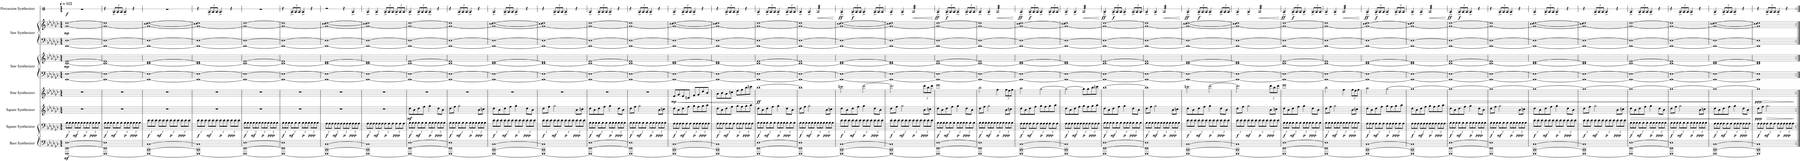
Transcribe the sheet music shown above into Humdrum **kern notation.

**kern	**dynam	**kern	**dynam	**kern	**dynam	**kern	**dynam	**kern	**kern	**dynam	**kern	**kern	**dynam	**kern	**dynam
*part7	*part7	*part6	*part6	*part5	*part5	*part4	*part4	*part3	*part3	*part3	*part2	*part2	*part2	*part1	*part1
*staff9	*staff9	*staff8	*staff8	*staff7	*staff7	*staff6	*staff6	*staff5	*staff4	*staff4/5	*staff3	*staff2	*staff2/3	*staff1	*staff1
*I"Bass Synthesizer	*	*I"Square Synthesizer	*	*I"Square Synthesizer	*	*I"Sine Synthesizer	*	*I"Saw Synthesizer	*	*	*I"Saw Synthesizer	*	*	*I"Percussion Synthesizer	*
*I'Synth.	*	*I'Synth.	*	*I'Synth.	*	*I'Synth.	*	*I'Synth.	*	*	*I'Synth.	*	*	*I'Perc. Syn.	*
*	*	*	*	*	*	*	*	*	*	*	*	*	*	*stria1	*
*clefF4	*	*clefF4	*	*clefG2	*	*clefG2	*	*clefF4	*clefG2	*	*clefF4	*clefG2	*	*clefX	*
*k[b-e-a-d-g-c-]	*	*k[b-e-a-d-g-c-]	*	*k[b-e-a-d-g-c-]	*	*k[b-e-a-d-g-c-]	*	*k[b-e-a-d-g-c-]	*k[b-e-a-d-g-c-]	*	*k[b-e-a-d-g-c-]	*k[b-e-a-d-g-c-]	*	*k[]	*
*M4/4	*	*M4/4	*	*M4/4	*	*M4/4	*	*M4/4	*M4/4	*	*M4/4	*M4/4	*	*M4/4	*
*MM112	*	*MM112	*	*MM112	*	*MM112	*	*MM112	*MM112	*	*MM112	*MM112	*	*MM112	*
=1	=1	=1	=1	=1	=1	=1	=1	=1	=1	=1	=1	=1	=1	=1	=1
*^	*	*	*	*	*	*	*	*	*	*	*	*	*	*	*
*	*	*	*Xbrackettup	*	*	*	*	*	*	*	*	*	*	*	*	*
!	!	!LO:DY:b	!	!LO:DY:b	!	!	!	!	!	!	!LO:DY:b	!	!	!LO:DY:b	!	!LO:DY:b
[1EE- [1E-	[1EEE-	mf	12B-\L	f	1r	.	1r	.	[1EE- [1E-	[1B- [1e-	mp	[1EE- [1E-	[1g- [1dd-	mp	1r	f
.	.	.	12B-\	.	.	.	.	.	.	.	.	.	.	.	.	.
.	.	.	12B-\J	.	.	.	.	.	.	.	.	.	.	.	.	.
!	!	!	!	!LO:DY:b	!	!	!	!	!	!	!	!	!	!	!	!
.	.	.	12B-\L	mf	.	.	.	.	.	.	.	.	.	.	.	.
.	.	.	12B-\	.	.	.	.	.	.	.	.	.	.	.	.	.
.	.	.	12B-\J	.	.	.	.	.	.	.	.	.	.	.	.	.
!	!	!	!	!LO:DY:b	!	!	!	!	!	!	!	!	!	!	!	!
.	.	.	12B-\L	p	.	.	.	.	.	.	.	.	.	.	.	.
.	.	.	12B-\	.	.	.	.	.	.	.	.	.	.	.	.	.
.	.	.	12B-\J	.	.	.	.	.	.	.	.	.	.	.	.	.
!	!	!	!	!LO:DY:b	!	!	!	!	!	!	!	!	!	!	!	!
.	.	.	12B-\L	ppp	.	.	.	.	.	.	.	.	.	.	.	.
.	.	.	12B-\	.	.	.	.	.	.	.	.	.	.	.	.	.
.	.	.	12B-\J	.	.	.	.	.	.	.	.	.	.	.	.	.
=2	=2	=2	=2	=2	=2	=2	=2	=2	=2	=2	=2	=2	=2	=2	=2	=2
!	!	!	!	!LO:DY:b	!	!	!	!	!	!	!	!	!	!	!	!
1EE-] 1E-]	1EEE-_	.	12B-\L	f	1r	.	1r	.	1EE-_ 1E-_	1B-_ 1e-]	.	1EE-_ 1E-_	1g-_ 1dd-]	.	4r	.
.	.	.	12B-\	.	.	.	.	.	.	.	.	.	.	.	.	.
.	.	.	12B-\J	.	.	.	.	.	.	.	.	.	.	.	.	.
*	*	*	*	*	*	*	*	*	*	*	*	*	*	*	*Xbrackettup	*
!	!	!	!	!LO:DY:b	!	!	!	!	!	!	!	!	!	!	!	!
.	.	.	12B-\L	mf	.	.	.	.	.	.	.	.	.	.	12RA^/L	.
.	.	.	12B-\	.	.	.	.	.	.	.	.	.	.	.	12RA/	.
.	.	.	12B-\J	.	.	.	.	.	.	.	.	.	.	.	12RA/J	.
!	!	!	!	!LO:DY:b	!	!	!	!	!	!	!	!	!	!	!	!
.	.	.	12B-\L	p	.	.	.	.	.	.	.	.	.	.	4RA^/	.
.	.	.	12B-\	.	.	.	.	.	.	.	.	.	.	.	.	.
.	.	.	12B-\J	.	.	.	.	.	.	.	.	.	.	.	.	.
!	!	!	!	!LO:DY:b	!	!	!	!	!	!	!	!	!	!	!	!
.	.	.	12B-\L	ppp	.	.	.	.	.	.	.	.	.	.	4r	.
.	.	.	12B-\	.	.	.	.	.	.	.	.	.	.	.	.	.
.	.	.	12B-\J	.	.	.	.	.	.	.	.	.	.	.	.	.
=3	=3	=3	=3	=3	=3	=3	=3	=3	=3	=3	=3	=3	=3	=3	=3	=3
!	!	!	!	!LO:DY:b	!	!	!	!	!	!	!	!	!	!	!	!
[1CC- [1C-	1EEE-_	.	12e-\L	f	1r	.	1r	.	1EE-_ 1E-_	1B-_ [1d-	.	1EE-_ 1E-_	1g-_ [1cc- [1dd-	.	1r	.
.	.	.	12e-\	.	.	.	.	.	.	.	.	.	.	.	.	.
.	.	.	12e-\J	.	.	.	.	.	.	.	.	.	.	.	.	.
!	!	!	!	!LO:DY:b	!	!	!	!	!	!	!	!	!	!	!	!
.	.	.	12e-\L	mf	.	.	.	.	.	.	.	.	.	.	.	.
.	.	.	12e-\	.	.	.	.	.	.	.	.	.	.	.	.	.
.	.	.	12e-\J	.	.	.	.	.	.	.	.	.	.	.	.	.
!	!	!	!	!LO:DY:b	!	!	!	!	!	!	!	!	!	!	!	!
.	.	.	12e-\L	p	.	.	.	.	.	.	.	.	.	.	.	.
.	.	.	12e-\	.	.	.	.	.	.	.	.	.	.	.	.	.
.	.	.	12e-\J	.	.	.	.	.	.	.	.	.	.	.	.	.
!	!	!	!	!LO:DY:b	!	!	!	!	!	!	!	!	!	!	!	!
.	.	.	12e-\L	ppp	.	.	.	.	.	.	.	.	.	.	.	.
.	.	.	12e-\	.	.	.	.	.	.	.	.	.	.	.	.	.
.	.	.	12e-\J	.	.	.	.	.	.	.	.	.	.	.	.	.
=4	=4	=4	=4	=4	=4	=4	=4	=4	=4	=4	=4	=4	=4	=4	=4	=4
!	!	!	!	!LO:DY:b	!	!	!	!	!	!	!	!	!	!	!	!
1CC-] 1C-]	1EEE-_	.	12e-\L	f	1r	.	1r	.	1EE-_ 1E-_	1B-_ 1d-]	.	1EE-_ 1E-_	1g-_ 1cc-] 1dd-]	.	4r	.
.	.	.	12e-\	.	.	.	.	.	.	.	.	.	.	.	.	.
.	.	.	12e-\J	.	.	.	.	.	.	.	.	.	.	.	.	.
!	!	!	!	!LO:DY:b	!	!	!	!	!	!	!	!	!	!	!	!
.	.	.	12e-\L	mf	.	.	.	.	.	.	.	.	.	.	12RA^/L	.
.	.	.	12e-\	.	.	.	.	.	.	.	.	.	.	.	12RA/	.
.	.	.	12e-\J	.	.	.	.	.	.	.	.	.	.	.	12RA/J	.
!	!	!	!	!LO:DY:b	!	!	!	!	!	!	!	!	!	!	!	!
.	.	.	12e-\L	p	.	.	.	.	.	.	.	.	.	.	4RA^/	.
.	.	.	12e-\	.	.	.	.	.	.	.	.	.	.	.	.	.
.	.	.	12e-\J	.	.	.	.	.	.	.	.	.	.	.	.	.
!	!	!	!	!LO:DY:b	!	!	!	!	!	!	!	!	!	!	!	!
.	.	.	12e-\L	ppp	.	.	.	.	.	.	.	.	.	.	4r	.
.	.	.	12e-\	.	.	.	.	.	.	.	.	.	.	.	.	.
.	.	.	12e-\J	.	.	.	.	.	.	.	.	.	.	.	.	.
=5	=5	=5	=5	=5	=5	=5	=5	=5	=5	=5	=5	=5	=5	=5	=5	=5
!	!	!	!	!LO:DY:b	!	!	!	!	!	!	!	!	!	!	!	!
[1EE- [1E-	1EEE-_	.	12B-\L	f	1r	.	1r	.	1EE-_ 1E-_	1B-_ [1e-	.	1EE-_ 1E-_	1g-_ [1dd-	.	1r	.
.	.	.	12B-\	.	.	.	.	.	.	.	.	.	.	.	.	.
.	.	.	12B-\J	.	.	.	.	.	.	.	.	.	.	.	.	.
!	!	!	!	!LO:DY:b	!	!	!	!	!	!	!	!	!	!	!	!
.	.	.	12B-\L	mf	.	.	.	.	.	.	.	.	.	.	.	.
.	.	.	12B-\	.	.	.	.	.	.	.	.	.	.	.	.	.
.	.	.	12B-\J	.	.	.	.	.	.	.	.	.	.	.	.	.
!	!	!	!	!LO:DY:b	!	!	!	!	!	!	!	!	!	!	!	!
.	.	.	12B-\L	p	.	.	.	.	.	.	.	.	.	.	.	.
.	.	.	12B-\	.	.	.	.	.	.	.	.	.	.	.	.	.
.	.	.	12B-\J	.	.	.	.	.	.	.	.	.	.	.	.	.
!	!	!	!	!LO:DY:b	!	!	!	!	!	!	!	!	!	!	!	!
.	.	.	12B-\L	ppp	.	.	.	.	.	.	.	.	.	.	.	.
.	.	.	12B-\	.	.	.	.	.	.	.	.	.	.	.	.	.
.	.	.	12B-\J	.	.	.	.	.	.	.	.	.	.	.	.	.
=6	=6	=6	=6	=6	=6	=6	=6	=6	=6	=6	=6	=6	=6	=6	=6	=6
!	!	!	!	!LO:DY:b	!	!	!	!	!	!	!	!	!	!	!	!
1EE-] 1E-]	1EEE-_	.	12B-\L	f	1r	.	1r	.	1EE-_ 1E-_	1B-_ 1e-]	.	1EE-_ 1E-_	1g-_ 1dd-]	.	4r	.
.	.	.	12B-\	.	.	.	.	.	.	.	.	.	.	.	.	.
.	.	.	12B-\J	.	.	.	.	.	.	.	.	.	.	.	.	.
!	!	!	!	!LO:DY:b	!	!	!	!	!	!	!	!	!	!	!	!
.	.	.	12B-\L	mf	.	.	.	.	.	.	.	.	.	.	12RA^/L	.
.	.	.	12B-\	.	.	.	.	.	.	.	.	.	.	.	12RA/	.
.	.	.	12B-\J	.	.	.	.	.	.	.	.	.	.	.	12RA/J	.
!	!	!	!	!LO:DY:b	!	!	!	!	!	!	!	!	!	!	!	!
.	.	.	12B-\L	p	.	.	.	.	.	.	.	.	.	.	4RA^/	.
.	.	.	12B-\	.	.	.	.	.	.	.	.	.	.	.	.	.
.	.	.	12B-\J	.	.	.	.	.	.	.	.	.	.	.	.	.
!	!	!	!	!LO:DY:b	!	!	!	!	!	!	!	!	!	!	!	!
.	.	.	12B-\L	ppp	.	.	.	.	.	.	.	.	.	.	4r	.
.	.	.	12B-\	.	.	.	.	.	.	.	.	.	.	.	.	.
.	.	.	12B-\J	.	.	.	.	.	.	.	.	.	.	.	.	.
=7	=7	=7	=7	=7	=7	=7	=7	=7	=7	=7	=7	=7	=7	=7	=7	=7
!	!	!	!	!LO:DY:b	!	!	!	!	!	!	!	!	!	!	!	!
[1CC- [1C-	1EEE-_	.	12A-\L	f	1r	.	1r	.	1EE-_ 1E-_	1B-_ [1d-	.	1EE-_ 1E-_	1g-_ [1cc- [1dd-	.	2r	.
.	.	.	12A-\	.	.	.	.	.	.	.	.	.	.	.	.	.
.	.	.	12A-\J	.	.	.	.	.	.	.	.	.	.	.	.	.
!	!	!	!	!LO:DY:b	!	!	!	!	!	!	!	!	!	!	!	!
.	.	.	12A-\L	mf	.	.	.	.	.	.	.	.	.	.	.	.
.	.	.	12A-\	.	.	.	.	.	.	.	.	.	.	.	.	.
.	.	.	12A-\J	.	.	.	.	.	.	.	.	.	.	.	.	.
!	!	!	!	!LO:DY:b	!	!	!	!	!	!	!	!	!	!	!	!
.	.	.	12A-\L	p	.	.	.	.	.	.	.	.	.	.	4r	.
.	.	.	12A-\	.	.	.	.	.	.	.	.	.	.	.	.	.
.	.	.	12A-\J	.	.	.	.	.	.	.	.	.	.	.	.	.
!	!	!	!	!LO:DY:b	!	!	!	!	!	!	!	!	!	!	!	!
.	.	.	12A-\L	ppp	.	.	.	.	.	.	.	.	.	.	4RA^/	.
.	.	.	12A-\	.	.	.	.	.	.	.	.	.	.	.	.	.
.	.	.	12A-\J	.	.	.	.	.	.	.	.	.	.	.	.	.
=8	=8	=8	=8	=8	=8	=8	=8	=8	=8	=8	=8	=8	=8	=8	=8	=8
!	!	!	!	!LO:DY:b	!	!	!	!	!	!	!	!	!	!	!	!
1CC-] 1C-]	1EEE-_	.	12A-\L	f	1r	.	1r	.	1EE-_ 1E-_	1B-_ 1d-]	.	1EE-_ 1E-_	1g-_ 1cc-] 1dd-]	.	4RA^/	.
.	.	.	12A-\	.	.	.	.	.	.	.	.	.	.	.	.	.
.	.	.	12A-\J	.	.	.	.	.	.	.	.	.	.	.	.	.
!	!	!	!	!LO:DY:b	!	!	!	!	!	!	!	!	!	!	!	!
.	.	.	12A-\L	mf	.	.	.	.	.	.	.	.	.	.	4RA^/	.
.	.	.	12A-\	.	.	.	.	.	.	.	.	.	.	.	.	.
.	.	.	12A-\J	.	.	.	.	.	.	.	.	.	.	.	.	.
!	!	!	!	!LO:DY:b	!	!	!	!	!	!	!	!	!	!	!	!
.	.	.	12A-\L	p	.	.	.	.	.	.	.	.	.	.	12RA^/L	.
.	.	.	12A-\	.	.	.	.	.	.	.	.	.	.	.	12RA/	.
.	.	.	12A-\J	.	.	.	.	.	.	.	.	.	.	.	12RA/J	.
!	!	!	!	!LO:DY:b	!	!	!	!	!	!	!	!	!	!	!	!
.	.	.	12A-\L	ppp	.	.	.	.	.	.	.	.	.	.	12RA^/L	.
.	.	.	12A-\	.	.	.	.	.	.	.	.	.	.	.	12RA/	.
.	.	.	12A-\J	.	.	.	.	.	.	.	.	.	.	.	12RA/J	.
=9	=9	=9	=9	=9	=9	=9	=9	=9	=9	=9	=9	=9	=9	=9	=9	=9
!	!	!	!	!LO:DY:b	!	!LO:DY:b	!	!	!	!	!	!	!	!	!	!
[1EE- [1E-	1EEE-_	.	12B-\L	f	8dd-\L	mf	1r	.	1EE-_ 1E-_	1B-_ [1e-	.	1EE-_ 1E-_	1g-_ [1dd-	.	4RA^/	.
.	.	.	12B-\	.	.	.	.	.	.	.	.	.	.	.	.	.
.	.	.	.	.	8b-\	.	.	.	.	.	.	.	.	.	.	.
.	.	.	12B-\J	.	.	.	.	.	.	.	.	.	.	.	.	.
!	!	!	!	!LO:DY:b	!	!	!	!	!	!	!	!	!	!	!	!
.	.	.	12B-\L	mf	8dd-\	.	.	.	.	.	.	.	.	.	12RA^/L	.
.	.	.	12B-\	.	.	.	.	.	.	.	.	.	.	.	12RA/	.
.	.	.	.	.	8ff\J	.	.	.	.	.	.	.	.	.	.	.
.	.	.	12B-\J	.	.	.	.	.	.	.	.	.	.	.	12RA/J	.
!	!	!	!	!LO:DY:b	!	!	!	!	!	!	!	!	!	!	!	!
.	.	.	12B-\L	p	4gg-\	.	.	.	.	.	.	.	.	.	4RA^/	.
.	.	.	12B-\	.	.	.	.	.	.	.	.	.	.	.	.	.
.	.	.	12B-\J	.	.	.	.	.	.	.	.	.	.	.	.	.
!	!	!	!	!LO:DY:b	!	!	!	!	!	!	!	!	!	!	!	!
.	.	.	12B-\L	ppp	8dd-\L	.	.	.	.	.	.	.	.	.	4r	.
.	.	.	12B-\	.	.	.	.	.	.	.	.	.	.	.	.	.
.	.	.	.	.	8b-\J	.	.	.	.	.	.	.	.	.	.	.
.	.	.	12B-\J	.	.	.	.	.	.	.	.	.	.	.	.	.
=10	=10	=10	=10	=10	=10	=10	=10	=10	=10	=10	=10	=10	=10	=10	=10	=10
!	!	!	!	!LO:DY:b	!	!	!	!	!	!	!	!	!	!	!	!
1EE-] 1E-]	1EEE-_	.	12B-\L	f	8dd-\L	.	1r	.	1EE-_ 1E-_	1B-_ 1e-]	.	1EE-_ 1E-_	1g-_ 1dd-]	.	4r	.
.	.	.	12B-\	.	.	.	.	.	.	.	.	.	.	.	.	.
.	.	.	.	.	8ff\J	.	.	.	.	.	.	.	.	.	.	.
.	.	.	12B-\J	.	.	.	.	.	.	.	.	.	.	.	.	.
!	!	!	!	!LO:DY:b	!	!	!	!	!	!	!	!	!	!	!	!
.	.	.	12B-\L	mf	2gg-\	.	.	.	.	.	.	.	.	.	12RA^/L	.
.	.	.	12B-\	.	.	.	.	.	.	.	.	.	.	.	12RA/	.
.	.	.	12B-\J	.	.	.	.	.	.	.	.	.	.	.	12RA/J	.
!	!	!	!	!LO:DY:b	!	!	!	!	!	!	!	!	!	!	!	!
.	.	.	12B-\L	p	.	.	.	.	.	.	.	.	.	.	4RA^/	.
.	.	.	12B-\	.	.	.	.	.	.	.	.	.	.	.	.	.
.	.	.	12B-\J	.	.	.	.	.	.	.	.	.	.	.	.	.
!	!	!	!	!LO:DY:b	!	!	!	!	!	!	!	!	!	!	!	!
.	.	.	12B-\L	ppp	8b-\L	.	.	.	.	.	.	.	.	.	4r	.
.	.	.	12B-\	.	.	.	.	.	.	.	.	.	.	.	.	.
.	.	.	.	.	8ccn\J	.	.	.	.	.	.	.	.	.	.	.
.	.	.	12B-\J	.	.	.	.	.	.	.	.	.	.	.	.	.
=11	=11	=11	=11	=11	=11	=11	=11	=11	=11	=11	=11	=11	=11	=11	=11	=11
!	!	!	!	!LO:DY:b	!	!	!	!	!	!	!	!	!	!	!	!
[1CC- [1C-	1EEE-_	.	12e-\L	f	8dd-\L	.	1r	.	1EE-_ 1E-_	1B-_ [1d-	.	1EE-_ 1E-_	1g-_ [1cc- [1dd-	.	4RA^/	.
.	.	.	12e-\	.	.	.	.	.	.	.	.	.	.	.	.	.
.	.	.	.	.	8b-\	.	.	.	.	.	.	.	.	.	.	.
.	.	.	12e-\J	.	.	.	.	.	.	.	.	.	.	.	.	.
!	!	!	!	!LO:DY:b	!	!	!	!	!	!	!	!	!	!	!	!
.	.	.	12e-\L	mf	8dd-\	.	.	.	.	.	.	.	.	.	12RA^/L	.
.	.	.	12e-\	.	.	.	.	.	.	.	.	.	.	.	12RA/	.
.	.	.	.	.	8ff\J	.	.	.	.	.	.	.	.	.	.	.
.	.	.	12e-\J	.	.	.	.	.	.	.	.	.	.	.	12RA/J	.
!	!	!	!	!LO:DY:b	!	!	!	!	!	!	!	!	!	!	!	!
.	.	.	12e-\L	p	4gg-\	.	.	.	.	.	.	.	.	.	4RA^/	.
.	.	.	12e-\	.	.	.	.	.	.	.	.	.	.	.	.	.
.	.	.	12e-\J	.	.	.	.	.	.	.	.	.	.	.	.	.
!	!	!	!	!LO:DY:b	!	!	!	!	!	!	!	!	!	!	!	!
.	.	.	12e-\L	ppp	8dd-\L	.	.	.	.	.	.	.	.	.	4r	.
.	.	.	12e-\	.	.	.	.	.	.	.	.	.	.	.	.	.
.	.	.	.	.	8b-\J	.	.	.	.	.	.	.	.	.	.	.
.	.	.	12e-\J	.	.	.	.	.	.	.	.	.	.	.	.	.
=12	=12	=12	=12	=12	=12	=12	=12	=12	=12	=12	=12	=12	=12	=12	=12	=12
!	!	!	!	!LO:DY:b	!	!	!	!	!	!	!	!	!	!	!	!
1CC-] 1C-]	1EEE-_	.	12e-\L	f	8dd-\L	.	1r	.	1EE-_ 1E-_	1B-_ 1d-]	.	1EE-_ 1E-_	1g-_ 1cc-] 1dd-]	.	4r	.
.	.	.	12e-\	.	.	.	.	.	.	.	.	.	.	.	.	.
.	.	.	.	.	8ff\J	.	.	.	.	.	.	.	.	.	.	.
.	.	.	12e-\J	.	.	.	.	.	.	.	.	.	.	.	.	.
!	!	!	!	!LO:DY:b	!	!	!	!	!	!	!	!	!	!	!	!
.	.	.	12e-\L	mf	2gg-\	.	.	.	.	.	.	.	.	.	12RA^/L	.
.	.	.	12e-\	.	.	.	.	.	.	.	.	.	.	.	12RA/	.
.	.	.	12e-\J	.	.	.	.	.	.	.	.	.	.	.	12RA/J	.
!	!	!	!	!LO:DY:b	!	!	!	!	!	!	!	!	!	!	!	!
.	.	.	12e-\L	p	.	.	.	.	.	.	.	.	.	.	4RA^/	.
.	.	.	12e-\	.	.	.	.	.	.	.	.	.	.	.	.	.
.	.	.	12e-\J	.	.	.	.	.	.	.	.	.	.	.	.	.
!	!	!	!	!LO:DY:b	!	!	!	!	!	!	!	!	!	!	!	!
.	.	.	12e-\L	ppp	8b-\L	.	.	.	.	.	.	.	.	.	4r	.
.	.	.	12e-\	.	.	.	.	.	.	.	.	.	.	.	.	.
.	.	.	.	.	8ccn\J	.	.	.	.	.	.	.	.	.	.	.
.	.	.	12e-\J	.	.	.	.	.	.	.	.	.	.	.	.	.
=13	=13	=13	=13	=13	=13	=13	=13	=13	=13	=13	=13	=13	=13	=13	=13	=13
!	!	!	!	!LO:DY:b	!	!	!	!	!	!	!	!	!	!	!	!
[1EE- [1E-	1EEE-_	.	12B-\L	f	8dd-\L	.	1r	.	1EE-_ 1E-_	1B-_ [1e-	.	1EE-_ 1E-_	1g-_ [1dd-	.	4RA^/	.
.	.	.	12B-\	.	.	.	.	.	.	.	.	.	.	.	.	.
.	.	.	.	.	8b-\	.	.	.	.	.	.	.	.	.	.	.
.	.	.	12B-\J	.	.	.	.	.	.	.	.	.	.	.	.	.
!	!	!	!	!LO:DY:b	!	!	!	!	!	!	!	!	!	!	!	!
.	.	.	12B-\L	mf	8dd-\	.	.	.	.	.	.	.	.	.	12RA^/L	.
.	.	.	12B-\	.	.	.	.	.	.	.	.	.	.	.	12RA/	.
.	.	.	.	.	8ff\J	.	.	.	.	.	.	.	.	.	.	.
.	.	.	12B-\J	.	.	.	.	.	.	.	.	.	.	.	12RA/J	.
!	!	!	!	!LO:DY:b	!	!	!	!	!	!	!	!	!	!	!	!
.	.	.	12B-\L	p	4gg-\	.	.	.	.	.	.	.	.	.	4RA^/	.
.	.	.	12B-\	.	.	.	.	.	.	.	.	.	.	.	.	.
.	.	.	12B-\J	.	.	.	.	.	.	.	.	.	.	.	.	.
!	!	!	!	!LO:DY:b	!	!	!	!	!	!	!	!	!	!	!	!
.	.	.	12B-\L	ppp	8dd-\L	.	.	.	.	.	.	.	.	.	4r	.
.	.	.	12B-\	.	.	.	.	.	.	.	.	.	.	.	.	.
.	.	.	.	.	8b-\J	.	.	.	.	.	.	.	.	.	.	.
.	.	.	12B-\J	.	.	.	.	.	.	.	.	.	.	.	.	.
=14	=14	=14	=14	=14	=14	=14	=14	=14	=14	=14	=14	=14	=14	=14	=14	=14
!	!	!	!	!LO:DY:b	!	!	!	!	!	!	!	!	!	!	!	!
1EE-] 1E-]	1EEE-_	.	12B-\L	f	8dd-\L	.	1r	.	1EE-_ 1E-_	1B-_ 1e-]	.	1EE-_ 1E-_	1g-_ 1dd-]	.	4r	.
.	.	.	12B-\	.	.	.	.	.	.	.	.	.	.	.	.	.
.	.	.	.	.	8ff\J	.	.	.	.	.	.	.	.	.	.	.
.	.	.	12B-\J	.	.	.	.	.	.	.	.	.	.	.	.	.
!	!	!	!	!LO:DY:b	!	!	!	!	!	!	!	!	!	!	!	!
.	.	.	12B-\L	mf	2gg-\	.	.	.	.	.	.	.	.	.	12RA^/L	.
.	.	.	12B-\	.	.	.	.	.	.	.	.	.	.	.	12RA/	.
.	.	.	12B-\J	.	.	.	.	.	.	.	.	.	.	.	12RA/J	.
!	!	!	!	!LO:DY:b	!	!	!	!	!	!	!	!	!	!	!	!
.	.	.	12B-\L	p	.	.	.	.	.	.	.	.	.	.	4RA^/	.
.	.	.	12B-\	.	.	.	.	.	.	.	.	.	.	.	.	.
.	.	.	12B-\J	.	.	.	.	.	.	.	.	.	.	.	.	.
!	!	!	!	!LO:DY:b	!	!	!	!	!	!	!	!	!	!	!	!
.	.	.	12B-\L	ppp	8b-\L	.	.	.	.	.	.	.	.	.	4r	.
.	.	.	12B-\	.	.	.	.	.	.	.	.	.	.	.	.	.
.	.	.	.	.	8ccn\J	.	.	.	.	.	.	.	.	.	.	.
.	.	.	12B-\J	.	.	.	.	.	.	.	.	.	.	.	.	.
=15	=15	=15	=15	=15	=15	=15	=15	=15	=15	=15	=15	=15	=15	=15	=15	=15
!	!	!	!	!LO:DY:b	!	!	!	!LO:DY:b	!	!	!	!	!	!	!	!
[1CC- [1C-	1EEE-_	.	12A-\L	f	8dd-\L	.	8e-/L	mp	1EE-_ 1E-_	1B-_ [1d-	.	1EE-_ 1E-_	1g-_ [1cc- [1dd-	.	4RA^/	.
.	.	.	12A-\	.	.	.	.	.	.	.	.	.	.	.	.	.
!	!	!	!	!	!	!	!	!LO:HP:b	!	!	!	!	!	!	!	!
.	.	.	.	.	8b-\	.	8g-/	<	.	.	.	.	.	.	.	.
.	.	.	12A-\J	.	.	.	.	.	.	.	.	.	.	.	.	.
!	!	!	!	!LO:DY:b	!	!	!	!	!	!	!	!	!	!	!	!
.	.	.	12A-\L	mf	8dd-\	.	8e-/	.	.	.	.	.	.	.	12RA^/L	.
.	.	.	12A-\	.	.	.	.	.	.	.	.	.	.	.	12RA/	.
.	.	.	.	.	8ff\J	.	8cn/J	.	.	.	.	.	.	.	.	.
.	.	.	12A-\J	.	.	.	.	.	.	.	.	.	.	.	12RA/J	.
!	!	!	!	!LO:DY:b	!	!	!	!	!	!	!	!	!	!	!	!
.	.	.	12A-\L	p	8gg-\L	.	8f/L	.	.	.	.	.	.	.	4RA^/	.
.	.	.	12A-\	.	.	.	.	.	.	.	.	.	.	.	.	.
.	.	.	.	.	8ff\	.	8g-/	.	.	.	.	.	.	.	.	.
.	.	.	12A-\J	.	.	.	.	.	.	.	.	.	.	.	.	.
!	!	!	!	!LO:DY:b	!	!	!	!	!	!	!	!	!	!	!	!
.	.	.	12A-\L	ppp	8gg-\	.	8dd-/	.	.	.	.	.	.	.	4r	.
.	.	.	12A-\	.	.	.	.	.	.	.	.	.	.	.	.	.
.	.	.	.	.	8aa-\J	.	8b-/J	.	.	.	.	.	.	.	.	.
.	.	.	12A-\J	.	.	.	.	.	.	.	.	.	.	.	.	.
=16	=16	=16	=16	=16	=16	=16	=16	=16	=16	=16	=16	=16	=16	=16	=16	=16
!	!	!	!	!LO:DY:b	!	!	!	!	!	!	!	!	!	!	!	!
1CC-] 1C-]	1EEE-_	.	12A-\L	f	8dd-\L	.	8a-\L	.	1EE-_ 1E-_	1B-_ 1d-]	.	1EE-_ 1E-_	1g-_ 1cc-] 1dd-]	.	4r	.
.	.	.	12A-\	.	.	.	.	.	.	.	.	.	.	.	.	.
.	.	.	.	.	8b-\	.	8b-\	.	.	.	.	.	.	.	.	.
.	.	.	12A-\J	.	.	.	.	.	.	.	.	.	.	.	.	.
!	!	!	!	!LO:DY:b	!	!	!	!	!	!	!	!	!	!	!	!
.	.	.	12A-\L	mf	8dd-\	.	8a-\	.	.	.	.	.	.	.	12RA^/L	.
.	.	.	12A-\	.	.	.	.	.	.	.	.	.	.	.	12RA/	.
.	.	.	.	.	8ff\J	.	8ccn\J	.	.	.	.	.	.	.	.	.
.	.	.	12A-\J	.	.	.	.	.	.	.	.	.	.	.	12RA/J	.
!	!	!	!	!LO:DY:b	!	!	!	!	!	!	!	!	!	!	!	!
.	.	.	12A-\L	p	8gg-\L	.	8ee-\L	.	.	.	.	.	.	.	4RA^/	.
.	.	.	12A-\	.	.	.	.	.	.	.	.	.	.	.	.	.
.	.	.	.	.	8ff\	.	8ff\	.	.	.	.	.	.	.	.	.
.	.	.	12A-\J	.	.	.	.	.	.	.	.	.	.	.	.	.
!	!	!	!	!LO:DY:b	!	!	!	!	!	!	!	!	!	!	!	!
.	.	.	12A-\L	ppp	8gg-\	.	8bb-\	.	.	.	.	.	.	.	4r	.
.	.	.	12A-\	.	.	.	.	.	.	.	.	.	.	.	.	.
.	.	.	.	.	8aa-\J	.	8cccn\J	.	.	.	.	.	.	.	.	.
.	.	.	12A-\J	.	.	.	.	.	.	.	.	.	.	.	.	.
*v	*v	*	*	*	*	*	*	*	*	*	*	*	*	*	*	*
.	.	.	.	.	.	.	[	.	.	.	.	.	.	.	.
=17	=17	=17	=17	=17	=17	=17	=17	=17	=17	=17	=17	=17	=17	=17	=17
*^	*	*	*	*	*	*	*	*	*	*	*	*	*	*	*
!	!	!	!	!LO:DY:b	!	!	!	!LO:DY:b	!	!	!	!	!	!	!	!
[1EE- [1E-	1EEE-_	.	12B-\L	f	8dd-\L	.	[1bb-	ff	1EE-_ 1E-_	1B-_ [1e-	.	1EE-_ 1E-_	1g-_ [1dd-	.	4RA^/	.
.	.	.	12B-\	.	.	.	.	.	.	.	.	.	.	.	.	.
.	.	.	.	.	8b-\	.	.	.	.	.	.	.	.	.	.	.
.	.	.	12B-\J	.	.	.	.	.	.	.	.	.	.	.	.	.
!	!	!	!	!LO:DY:b	!	!	!	!	!	!	!	!	!	!	!	!
.	.	.	12B-\L	mf	8dd-\	.	.	.	.	.	.	.	.	.	12RA^/L	.
.	.	.	12B-\	.	.	.	.	.	.	.	.	.	.	.	12RA/	.
.	.	.	.	.	8ff\J	.	.	.	.	.	.	.	.	.	.	.
.	.	.	12B-\J	.	.	.	.	.	.	.	.	.	.	.	12RA/J	.
!	!	!	!	!LO:DY:b	!	!	!	!	!	!	!	!	!	!	!	!
.	.	.	12B-\L	p	4gg-\	.	.	.	.	.	.	.	.	.	4RA^/	.
.	.	.	12B-\	.	.	.	.	.	.	.	.	.	.	.	.	.
.	.	.	12B-\J	.	.	.	.	.	.	.	.	.	.	.	.	.
!	!	!	!	!LO:DY:b	!	!	!	!	!	!	!	!	!	!	!	!
.	.	.	12B-\L	ppp	8dd-\L	.	.	.	.	.	.	.	.	.	12RA^/L	.
.	.	.	12B-\	.	.	.	.	.	.	.	.	.	.	.	12RA/	.
.	.	.	.	.	8b-\J	.	.	.	.	.	.	.	.	.	.	.
.	.	.	12B-\J	.	.	.	.	.	.	.	.	.	.	.	12RA/J	.
=18	=18	=18	=18	=18	=18	=18	=18	=18	=18	=18	=18	=18	=18	=18	=18	=18
!	!	!	!	!LO:DY:b	!	!	!	!	!	!	!	!	!	!	!	!
1EE-] 1E-]	1EEE-_	.	12B-\L	f	8dd-\L	.	1bb-]	.	1EE-_ 1E-_	1B-_ 1e-]	.	1EE-_ 1E-_	1g-_ 1dd-]	.	4RA^/	.
.	.	.	12B-\	.	.	.	.	.	.	.	.	.	.	.	.	.
.	.	.	.	.	8ff\J	.	.	.	.	.	.	.	.	.	.	.
.	.	.	12B-\J	.	.	.	.	.	.	.	.	.	.	.	.	.
!	!	!	!	!LO:DY:b	!	!	!	!	!	!	!	!	!	!	!	!
.	.	.	12B-\L	mf	2gg-\	.	.	.	.	.	.	.	.	.	4RA^/	.
.	.	.	12B-\	.	.	.	.	.	.	.	.	.	.	.	.	.
.	.	.	12B-\J	.	.	.	.	.	.	.	.	.	.	.	.	.
!	!	!	!	!LO:DY:b	!	!	!	!	!	!	!	!	!	!	!	!LO:HP:b
*	*	*	*	*	*	*	*	*	*	*	*	*	*	*	*tremolo	*
.	.	.	12B-\L	p	.	.	.	.	.	.	.	.	.	.	32RA/LLL	<
.	.	.	.	.	.	.	.	.	.	.	.	.	.	.	32RA/	.
.	.	.	.	.	.	.	.	.	.	.	.	.	.	.	32RA/	.
.	.	.	12B-\	.	.	.	.	.	.	.	.	.	.	.	.	.
.	.	.	.	.	.	.	.	.	.	.	.	.	.	.	32RA/	.
.	.	.	.	.	.	.	.	.	.	.	.	.	.	.	32RA/	.
.	.	.	.	.	.	.	.	.	.	.	.	.	.	.	32RA/	.
.	.	.	12B-\J	.	.	.	.	.	.	.	.	.	.	.	.	.
.	.	.	.	.	.	.	.	.	.	.	.	.	.	.	32RA/	.
.	.	.	.	.	.	.	.	.	.	.	.	.	.	.	32RA/	.
!	!	!	!	!LO:DY:b	!	!	!	!	!	!	!	!	!	!	!	!
.	.	.	12B-\L	ppp	8b-\L	.	.	.	.	.	.	.	.	.	32RA/	.
.	.	.	.	.	.	.	.	.	.	.	.	.	.	.	32RA/	.
.	.	.	.	.	.	.	.	.	.	.	.	.	.	.	32RA/	.
.	.	.	12B-\	.	.	.	.	.	.	.	.	.	.	.	.	.
.	.	.	.	.	.	.	.	.	.	.	.	.	.	.	32RA/	.
.	.	.	.	.	8ccn\J	.	.	.	.	.	.	.	.	.	32RA/	.
.	.	.	.	.	.	.	.	.	.	.	.	.	.	.	32RA/	.
.	.	.	12B-\J	.	.	.	.	.	.	.	.	.	.	.	.	.
.	.	.	.	.	.	.	.	.	.	.	.	.	.	.	32RA/	.
.	.	.	.	.	.	.	.	.	.	.	.	.	.	.	32RA/JJJ	.
*	*	*	*	*	*	*	*	*	*	*	*	*	*	*	*Xtremolo	*
*v	*v	*	*	*	*	*	*	*	*	*	*	*	*	*	*	*
.	.	.	.	.	.	.	.	.	.	.	.	.	.	.	[
=19	=19	=19	=19	=19	=19	=19	=19	=19	=19	=19	=19	=19	=19	=19	=19
*^	*	*	*	*	*	*	*	*	*	*	*	*	*	*	*
!	!	!	!	!LO:DY:b	!	!	!	!	!	!	!	!	!	!	!	!LO:DY:b
[1CC- [1C-	1EEE-_	.	12e-\L	f	8dd-\L	.	2cccn\	.	1EE-_ 1E-_	1B-_ [1d-	.	1EE-_ 1E-_	1g-_ [1cc- [1dd-	.	4RA^/	ff
.	.	.	12e-\	.	.	.	.	.	.	.	.	.	.	.	.	.
.	.	.	.	.	8b-\	.	.	.	.	.	.	.	.	.	.	.
.	.	.	12e-\J	.	.	.	.	.	.	.	.	.	.	.	.	.
!	!	!	!	!LO:DY:b	!	!	!	!	!	!	!	!	!	!	!	!LO:DY:b
.	.	.	12e-\L	mf	8dd-\	.	.	.	.	.	.	.	.	.	12RA^/L	f
.	.	.	12e-\	.	.	.	.	.	.	.	.	.	.	.	12RA/	.
.	.	.	.	.	8ff\J	.	.	.	.	.	.	.	.	.	.	.
.	.	.	12e-\J	.	.	.	.	.	.	.	.	.	.	.	12RA/J	.
!	!	!	!	!LO:DY:b	!	!	!	!	!	!	!	!	!	!	!	!
.	.	.	12e-\L	p	4gg-\	.	[2ddd-\	.	.	.	.	.	.	.	4RA^/	.
.	.	.	12e-\	.	.	.	.	.	.	.	.	.	.	.	.	.
.	.	.	12e-\J	.	.	.	.	.	.	.	.	.	.	.	.	.
!	!	!	!	!LO:DY:b	!	!	!	!	!	!	!	!	!	!	!	!
.	.	.	12e-\L	ppp	8dd-\L	.	.	.	.	.	.	.	.	.	12RA^/L	.
.	.	.	12e-\	.	.	.	.	.	.	.	.	.	.	.	12RA/	.
.	.	.	.	.	8b-\J	.	.	.	.	.	.	.	.	.	.	.
.	.	.	12e-\J	.	.	.	.	.	.	.	.	.	.	.	12RA/J	.
=20	=20	=20	=20	=20	=20	=20	=20	=20	=20	=20	=20	=20	=20	=20	=20	=20
!	!	!	!	!LO:DY:b	!	!	!	!	!	!	!	!	!	!	!	!
1CC-] 1C-]	1EEE-_	.	12e-\L	f	8dd-\L	.	2.ddd-\]	.	1EE-_ 1E-_	1B-_ 1d-]	.	1EE-_ 1E-_	1g-_ 1cc-] 1dd-]	.	4RA^/	.
.	.	.	12e-\	.	.	.	.	.	.	.	.	.	.	.	.	.
.	.	.	.	.	8ff\J	.	.	.	.	.	.	.	.	.	.	.
.	.	.	12e-\J	.	.	.	.	.	.	.	.	.	.	.	.	.
!	!	!	!	!LO:DY:b	!	!	!	!	!	!	!	!	!	!	!	!
.	.	.	12e-\L	mf	2gg-\	.	.	.	.	.	.	.	.	.	4RA^/	.
.	.	.	12e-\	.	.	.	.	.	.	.	.	.	.	.	.	.
.	.	.	12e-\J	.	.	.	.	.	.	.	.	.	.	.	.	.
!	!	!	!	!LO:DY:b	!	!	!	!	!	!	!	!	!	!	!	!LO:HP:b
*	*	*	*	*	*	*	*	*	*	*	*	*	*	*	*tremolo	*
.	.	.	12e-\L	p	.	.	.	.	.	.	.	.	.	.	32RA/LLL	<
.	.	.	.	.	.	.	.	.	.	.	.	.	.	.	32RA/	.
.	.	.	.	.	.	.	.	.	.	.	.	.	.	.	32RA/	.
.	.	.	12e-\	.	.	.	.	.	.	.	.	.	.	.	.	.
.	.	.	.	.	.	.	.	.	.	.	.	.	.	.	32RA/	.
.	.	.	.	.	.	.	.	.	.	.	.	.	.	.	32RA/	.
.	.	.	.	.	.	.	.	.	.	.	.	.	.	.	32RA/	.
.	.	.	12e-\J	.	.	.	.	.	.	.	.	.	.	.	.	.
.	.	.	.	.	.	.	.	.	.	.	.	.	.	.	32RA/	.
.	.	.	.	.	.	.	.	.	.	.	.	.	.	.	32RA/	.
*	*	*	*	*	*	*	*Xbrackettup	*	*	*	*	*	*	*	*	*
!	!	!	!	!LO:DY:b	!	!	!	!	!	!	!	!	!	!	!	!
.	.	.	12e-\L	ppp	8b-\L	.	12ddd-\L	.	.	.	.	.	.	.	32RA/	.
.	.	.	.	.	.	.	.	.	.	.	.	.	.	.	32RA/	.
.	.	.	.	.	.	.	.	.	.	.	.	.	.	.	32RA/	.
.	.	.	12e-\	.	.	.	12bb-\	.	.	.	.	.	.	.	.	.
.	.	.	.	.	.	.	.	.	.	.	.	.	.	.	32RA/	.
.	.	.	.	.	8ccn\J	.	.	.	.	.	.	.	.	.	32RA/	.
.	.	.	.	.	.	.	.	.	.	.	.	.	.	.	32RA/	.
.	.	.	12e-\J	.	.	.	12ddd-\J	.	.	.	.	.	.	.	.	.
.	.	.	.	.	.	.	.	.	.	.	.	.	.	.	32RA/	.
.	.	.	.	.	.	.	.	.	.	.	.	.	.	.	32RA/JJJ	.
*	*	*	*	*	*	*	*	*	*	*	*	*	*	*	*Xtremolo	*
*v	*v	*	*	*	*	*	*	*	*	*	*	*	*	*	*	*
.	.	.	.	.	.	.	.	.	.	.	.	.	.	.	[
=21	=21	=21	=21	=21	=21	=21	=21	=21	=21	=21	=21	=21	=21	=21	=21
*^	*	*	*	*	*	*	*	*	*	*	*	*	*	*	*
!	!	!	!	!LO:DY:b	!	!	!	!	!	!	!	!	!	!	!	!LO:DY:b
[1EE- [1E-	1EEE-_	.	12B-\L	f	8dd-\L	.	1eee-	.	1EE-_ 1E-_	1B-_ [1e-	.	1EE-_ 1E-_	1g-_ [1dd-	.	4RA^/	ff
.	.	.	12B-\	.	.	.	.	.	.	.	.	.	.	.	.	.
.	.	.	.	.	8b-\	.	.	.	.	.	.	.	.	.	.	.
.	.	.	12B-\J	.	.	.	.	.	.	.	.	.	.	.	.	.
!	!	!	!	!LO:DY:b	!	!	!	!	!	!	!	!	!	!	!	!LO:DY:b
.	.	.	12B-\L	mf	8dd-\	.	.	.	.	.	.	.	.	.	12RA^/L	f
.	.	.	12B-\	.	.	.	.	.	.	.	.	.	.	.	12RA/	.
.	.	.	.	.	8ff\J	.	.	.	.	.	.	.	.	.	.	.
.	.	.	12B-\J	.	.	.	.	.	.	.	.	.	.	.	12RA/J	.
!	!	!	!	!LO:DY:b	!	!	!	!	!	!	!	!	!	!	!	!
.	.	.	12B-\L	p	4gg-\	.	.	.	.	.	.	.	.	.	4RA^/	.
.	.	.	12B-\	.	.	.	.	.	.	.	.	.	.	.	.	.
.	.	.	12B-\J	.	.	.	.	.	.	.	.	.	.	.	.	.
!	!	!	!	!LO:DY:b	!	!	!	!	!	!	!	!	!	!	!	!
.	.	.	12B-\L	ppp	8dd-\L	.	.	.	.	.	.	.	.	.	12RA^/L	.
.	.	.	12B-\	.	.	.	.	.	.	.	.	.	.	.	12RA/	.
.	.	.	.	.	8b-\J	.	.	.	.	.	.	.	.	.	.	.
.	.	.	12B-\J	.	.	.	.	.	.	.	.	.	.	.	12RA/J	.
=22	=22	=22	=22	=22	=22	=22	=22	=22	=22	=22	=22	=22	=22	=22	=22	=22
!	!	!	!	!LO:DY:b	!	!	!	!	!	!	!	!	!	!	!	!
1EE-] 1E-]	1EEE-_	.	12B-\L	f	8dd-\L	.	2bb-\	.	1EE-_ 1E-_	1B-_ 1e-]	.	1EE-_ 1E-_	1g-_ 1dd-]	.	4RA^/	.
.	.	.	12B-\	.	.	.	.	.	.	.	.	.	.	.	.	.
.	.	.	.	.	8ff\J	.	.	.	.	.	.	.	.	.	.	.
.	.	.	12B-\J	.	.	.	.	.	.	.	.	.	.	.	.	.
!	!	!	!	!LO:DY:b	!	!	!	!	!	!	!	!	!	!	!	!
.	.	.	12B-\L	mf	2gg-\	.	.	.	.	.	.	.	.	.	4RA^/	.
.	.	.	12B-\	.	.	.	.	.	.	.	.	.	.	.	.	.
.	.	.	12B-\J	.	.	.	.	.	.	.	.	.	.	.	.	.
!	!	!	!	!LO:DY:b	!	!	!	!	!	!	!	!	!	!	!	!LO:HP:b
*	*	*	*	*	*	*	*	*	*	*	*	*	*	*	*tremolo	*
.	.	.	12B-\L	p	.	.	4ff\	.	.	.	.	.	.	.	32RA/LLL	<
.	.	.	.	.	.	.	.	.	.	.	.	.	.	.	32RA/	.
.	.	.	.	.	.	.	.	.	.	.	.	.	.	.	32RA/	.
.	.	.	12B-\	.	.	.	.	.	.	.	.	.	.	.	.	.
.	.	.	.	.	.	.	.	.	.	.	.	.	.	.	32RA/	.
.	.	.	.	.	.	.	.	.	.	.	.	.	.	.	32RA/	.
.	.	.	.	.	.	.	.	.	.	.	.	.	.	.	32RA/	.
.	.	.	12B-\J	.	.	.	.	.	.	.	.	.	.	.	.	.
.	.	.	.	.	.	.	.	.	.	.	.	.	.	.	32RA/	.
.	.	.	.	.	.	.	.	.	.	.	.	.	.	.	32RA/	.
!	!	!	!	!LO:DY:b	!	!	!	!	!	!	!	!	!	!	!	!
.	.	.	12B-\L	ppp	8b-\L	.	12ff\L	.	.	.	.	.	.	.	32RA/	.
.	.	.	.	.	.	.	.	.	.	.	.	.	.	.	32RA/	.
.	.	.	.	.	.	.	.	.	.	.	.	.	.	.	32RA/	.
.	.	.	12B-\	.	.	.	12ee-\	.	.	.	.	.	.	.	.	.
.	.	.	.	.	.	.	.	.	.	.	.	.	.	.	32RA/	.
.	.	.	.	.	8ccn\J	.	.	.	.	.	.	.	.	.	32RA/	.
.	.	.	.	.	.	.	.	.	.	.	.	.	.	.	32RA/	.
.	.	.	12B-\J	.	.	.	12ff\J	.	.	.	.	.	.	.	.	.
.	.	.	.	.	.	.	.	.	.	.	.	.	.	.	32RA/	.
.	.	.	.	.	.	.	.	.	.	.	.	.	.	.	32RA/JJJ	.
*	*	*	*	*	*	*	*	*	*	*	*	*	*	*	*Xtremolo	*
*v	*v	*	*	*	*	*	*	*	*	*	*	*	*	*	*	*
.	.	.	.	.	.	.	.	.	.	.	.	.	.	.	[
=23	=23	=23	=23	=23	=23	=23	=23	=23	=23	=23	=23	=23	=23	=23	=23
*^	*	*	*	*	*	*	*	*	*	*	*	*	*	*	*
!	!	!	!	!LO:DY:b	!	!	!	!	!	!	!	!	!	!	!	!LO:DY:b
[1CC- [1C-	1EEE-_	.	12A-\L	f	8dd-\L	.	2aa-\	.	1EE-_ 1E-_	1B-_ [1d-	.	1EE-_ 1E-_	1g-_ [1cc- 1dd-	.	4RA^/	ff
.	.	.	12A-\	.	.	.	.	.	.	.	.	.	.	.	.	.
.	.	.	.	.	8b-\	.	.	.	.	.	.	.	.	.	.	.
.	.	.	12A-\J	.	.	.	.	.	.	.	.	.	.	.	.	.
!	!	!	!	!LO:DY:b	!	!	!	!	!	!	!	!	!	!	!	!LO:DY:b
.	.	.	12A-\L	mf	8dd-\	.	.	.	.	.	.	.	.	.	12RA^/L	f
.	.	.	12A-\	.	.	.	.	.	.	.	.	.	.	.	12RA/	.
.	.	.	.	.	8ff\J	.	.	.	.	.	.	.	.	.	.	.
.	.	.	12A-\J	.	.	.	.	.	.	.	.	.	.	.	12RA/J	.
!	!	!	!	!LO:DY:b	!	!	!	!	!	!	!	!	!	!	!	!
.	.	.	12A-\L	p	8gg-\L	.	[2gg-\	.	.	.	.	.	.	.	4RA^/	.
.	.	.	12A-\	.	.	.	.	.	.	.	.	.	.	.	.	.
.	.	.	.	.	8ff\	.	.	.	.	.	.	.	.	.	.	.
.	.	.	12A-\J	.	.	.	.	.	.	.	.	.	.	.	.	.
!	!	!	!	!LO:DY:b	!	!	!	!	!	!	!	!	!	!	!	!
.	.	.	12A-\L	ppp	8gg-\	.	.	.	.	.	.	.	.	.	12RA^/L	.
.	.	.	12A-\	.	.	.	.	.	.	.	.	.	.	.	12RA/	.
.	.	.	.	.	8aa-\J	.	.	.	.	.	.	.	.	.	.	.
.	.	.	12A-\J	.	.	.	.	.	.	.	.	.	.	.	12RA/J	.
=24	=24	=24	=24	=24	=24	=24	=24	=24	=24	=24	=24	=24	=24	=24	=24	=24
!	!	!	!	!LO:DY:b	!	!	!	!	!	!	!	!	!	!	!	!
1CC-] 1C-]	1EEE-_	.	12A-\L	f	8dd-\L	.	2gg-\_	.	1EE-_ 1E-_	1B-_ 1d-]	.	1EE-_ 1E-_	1g-_ 1cc-] 1dd-	.	4RA^/	.
.	.	.	12A-\	.	.	.	.	.	.	.	.	.	.	.	.	.
.	.	.	.	.	8b-\	.	.	.	.	.	.	.	.	.	.	.
.	.	.	12A-\J	.	.	.	.	.	.	.	.	.	.	.	.	.
!	!	!	!	!LO:DY:b	!	!	!	!	!	!	!	!	!	!	!	!
.	.	.	12A-\L	mf	8dd-\	.	.	.	.	.	.	.	.	.	4RA^/	.
.	.	.	12A-\	.	.	.	.	.	.	.	.	.	.	.	.	.
.	.	.	.	.	8ff\J	.	.	.	.	.	.	.	.	.	.	.
.	.	.	12A-\J	.	.	.	.	.	.	.	.	.	.	.	.	.
!	!	!	!	!LO:DY:b	!	!	!	!	!	!	!	!	!	!	!	!LO:HP:b
*	*	*	*	*	*	*	*	*	*	*	*	*	*	*	*tremolo	*
.	.	.	12A-\L	p	8gg-\L	.	8gg-\L]	.	.	.	.	.	.	.	32RA/LLL	<
.	.	.	.	.	.	.	.	.	.	.	.	.	.	.	32RA/	.
.	.	.	.	.	.	.	.	.	.	.	.	.	.	.	32RA/	.
.	.	.	12A-\	.	.	.	.	.	.	.	.	.	.	.	.	.
.	.	.	.	.	.	.	.	.	.	.	.	.	.	.	32RA/	.
.	.	.	.	.	8ff\	.	8gg-\	.	.	.	.	.	.	.	32RA/	.
.	.	.	.	.	.	.	.	.	.	.	.	.	.	.	32RA/	.
.	.	.	12A-\J	.	.	.	.	.	.	.	.	.	.	.	.	.
.	.	.	.	.	.	.	.	.	.	.	.	.	.	.	32RA/	.
.	.	.	.	.	.	.	.	.	.	.	.	.	.	.	32RA/	.
!	!	!	!	!LO:DY:b	!	!	!	!	!	!	!	!	!	!	!	!
.	.	.	12A-\L	ppp	8gg-\	.	8bb-\	.	.	.	.	.	.	.	32RA/	.
.	.	.	.	.	.	.	.	.	.	.	.	.	.	.	32RA/	.
.	.	.	.	.	.	.	.	.	.	.	.	.	.	.	32RA/	.
.	.	.	12A-\	.	.	.	.	.	.	.	.	.	.	.	.	.
.	.	.	.	.	.	.	.	.	.	.	.	.	.	.	32RA/	.
.	.	.	.	.	8aa-\J	.	8cccn\J	.	.	.	.	.	.	.	32RA/	.
.	.	.	.	.	.	.	.	.	.	.	.	.	.	.	32RA/	.
.	.	.	12A-\J	.	.	.	.	.	.	.	.	.	.	.	.	.
.	.	.	.	.	.	.	.	.	.	.	.	.	.	.	32RA/	.
.	.	.	.	.	.	.	.	.	.	.	.	.	.	.	32RA/JJJ	.
*	*	*	*	*	*	*	*	*	*	*	*	*	*	*	*Xtremolo	*
*v	*v	*	*	*	*	*	*	*	*	*	*	*	*	*	*	*
.	.	.	.	.	.	.	.	.	.	.	.	.	.	.	[
=25	=25	=25	=25	=25	=25	=25	=25	=25	=25	=25	=25	=25	=25	=25	=25
*^	*	*	*	*	*	*	*	*	*	*	*	*	*	*	*
!	!	!	!	!LO:DY:b	!	!	!	!	!	!	!	!	!	!	!	!LO:DY:b
[1EE- [1E-	1EEE-_	.	12B-\L	f	8dd-\L	.	[1bb-	.	1EE-_ 1E-_	1B-_ [1e-	.	1EE-_ 1E-_	1g-_ [1dd-	.	4RA^/	ff
.	.	.	12B-\	.	.	.	.	.	.	.	.	.	.	.	.	.
.	.	.	.	.	8b-\	.	.	.	.	.	.	.	.	.	.	.
.	.	.	12B-\J	.	.	.	.	.	.	.	.	.	.	.	.	.
!	!	!	!	!LO:DY:b	!	!	!	!	!	!	!	!	!	!	!	!LO:DY:b
.	.	.	12B-\L	mf	8dd-\	.	.	.	.	.	.	.	.	.	12RA^/L	f
.	.	.	12B-\	.	.	.	.	.	.	.	.	.	.	.	12RA/	.
.	.	.	.	.	8ff\J	.	.	.	.	.	.	.	.	.	.	.
.	.	.	12B-\J	.	.	.	.	.	.	.	.	.	.	.	12RA/J	.
!	!	!	!	!LO:DY:b	!	!	!	!	!	!	!	!	!	!	!	!
.	.	.	12B-\L	p	4gg-\	.	.	.	.	.	.	.	.	.	4RA^/	.
.	.	.	12B-\	.	.	.	.	.	.	.	.	.	.	.	.	.
.	.	.	12B-\J	.	.	.	.	.	.	.	.	.	.	.	.	.
!	!	!	!	!LO:DY:b	!	!	!	!	!	!	!	!	!	!	!	!
.	.	.	12B-\L	ppp	8dd-\L	.	.	.	.	.	.	.	.	.	12RA^/L	.
.	.	.	12B-\	.	.	.	.	.	.	.	.	.	.	.	12RA/	.
.	.	.	.	.	8b-\J	.	.	.	.	.	.	.	.	.	.	.
.	.	.	12B-\J	.	.	.	.	.	.	.	.	.	.	.	12RA/J	.
=26	=26	=26	=26	=26	=26	=26	=26	=26	=26	=26	=26	=26	=26	=26	=26	=26
!	!	!	!	!LO:DY:b	!	!	!	!	!	!	!	!	!	!	!	!
1EE-] 1E-]	1EEE-_	.	12B-\L	f	8dd-\L	.	1bb-]	.	1EE-_ 1E-_	1B-_ 1e-]	.	1EE-_ 1E-_	1g-_ 1dd-]	.	4RA^/	.
.	.	.	12B-\	.	.	.	.	.	.	.	.	.	.	.	.	.
.	.	.	.	.	8ff\J	.	.	.	.	.	.	.	.	.	.	.
.	.	.	12B-\J	.	.	.	.	.	.	.	.	.	.	.	.	.
!	!	!	!	!LO:DY:b	!	!	!	!	!	!	!	!	!	!	!	!
.	.	.	12B-\L	mf	2gg-\	.	.	.	.	.	.	.	.	.	4RA^/	.
.	.	.	12B-\	.	.	.	.	.	.	.	.	.	.	.	.	.
.	.	.	12B-\J	.	.	.	.	.	.	.	.	.	.	.	.	.
!	!	!	!	!LO:DY:b	!	!	!	!	!	!	!	!	!	!	!	!LO:HP:b
*	*	*	*	*	*	*	*	*	*	*	*	*	*	*	*tremolo	*
.	.	.	12B-\L	p	.	.	.	.	.	.	.	.	.	.	32RA/LLL	<
.	.	.	.	.	.	.	.	.	.	.	.	.	.	.	32RA/	.
.	.	.	.	.	.	.	.	.	.	.	.	.	.	.	32RA/	.
.	.	.	12B-\	.	.	.	.	.	.	.	.	.	.	.	.	.
.	.	.	.	.	.	.	.	.	.	.	.	.	.	.	32RA/	.
.	.	.	.	.	.	.	.	.	.	.	.	.	.	.	32RA/	.
.	.	.	.	.	.	.	.	.	.	.	.	.	.	.	32RA/	.
.	.	.	12B-\J	.	.	.	.	.	.	.	.	.	.	.	.	.
.	.	.	.	.	.	.	.	.	.	.	.	.	.	.	32RA/	.
.	.	.	.	.	.	.	.	.	.	.	.	.	.	.	32RA/	.
!	!	!	!	!LO:DY:b	!	!	!	!	!	!	!	!	!	!	!	!
.	.	.	12B-\L	ppp	8b-\L	.	.	.	.	.	.	.	.	.	32RA/	.
.	.	.	.	.	.	.	.	.	.	.	.	.	.	.	32RA/	.
.	.	.	.	.	.	.	.	.	.	.	.	.	.	.	32RA/	.
.	.	.	12B-\	.	.	.	.	.	.	.	.	.	.	.	.	.
.	.	.	.	.	.	.	.	.	.	.	.	.	.	.	32RA/	.
.	.	.	.	.	8ccn\J	.	.	.	.	.	.	.	.	.	32RA/	.
.	.	.	.	.	.	.	.	.	.	.	.	.	.	.	32RA/	.
.	.	.	12B-\J	.	.	.	.	.	.	.	.	.	.	.	.	.
.	.	.	.	.	.	.	.	.	.	.	.	.	.	.	32RA/	.
.	.	.	.	.	.	.	.	.	.	.	.	.	.	.	32RA/JJJ	.
*	*	*	*	*	*	*	*	*	*	*	*	*	*	*	*Xtremolo	*
*v	*v	*	*	*	*	*	*	*	*	*	*	*	*	*	*	*
.	.	.	.	.	.	.	.	.	.	.	.	.	.	.	[
=27	=27	=27	=27	=27	=27	=27	=27	=27	=27	=27	=27	=27	=27	=27	=27
*^	*	*	*	*	*	*	*	*	*	*	*	*	*	*	*
!	!	!	!	!LO:DY:b	!	!	!	!	!	!	!	!	!	!	!	!LO:DY:b
[1CC- [1C-	1EEE-_	.	12e-\L	f	8dd-\L	.	2cccn\	.	1EE-_ 1E-_	1B-_ [1d-	.	1EE-_ 1E-_	1g-_ [1cc- [1dd-	.	4RA^/	ff
.	.	.	12e-\	.	.	.	.	.	.	.	.	.	.	.	.	.
.	.	.	.	.	8b-\	.	.	.	.	.	.	.	.	.	.	.
.	.	.	12e-\J	.	.	.	.	.	.	.	.	.	.	.	.	.
!	!	!	!	!LO:DY:b	!	!	!	!	!	!	!	!	!	!	!	!LO:DY:b
.	.	.	12e-\L	mf	8dd-\	.	.	.	.	.	.	.	.	.	12RA^/L	f
.	.	.	12e-\	.	.	.	.	.	.	.	.	.	.	.	12RA/	.
.	.	.	.	.	8ff\J	.	.	.	.	.	.	.	.	.	.	.
.	.	.	12e-\J	.	.	.	.	.	.	.	.	.	.	.	12RA/J	.
!	!	!	!	!LO:DY:b	!	!	!	!	!	!	!	!	!	!	!	!
.	.	.	12e-\L	p	4gg-\	.	[2ddd-\	.	.	.	.	.	.	.	4RA^/	.
.	.	.	12e-\	.	.	.	.	.	.	.	.	.	.	.	.	.
.	.	.	12e-\J	.	.	.	.	.	.	.	.	.	.	.	.	.
!	!	!	!	!LO:DY:b	!	!	!	!	!	!	!	!	!	!	!	!
.	.	.	12e-\L	ppp	8dd-\L	.	.	.	.	.	.	.	.	.	12RA^/L	.
.	.	.	12e-\	.	.	.	.	.	.	.	.	.	.	.	12RA/	.
.	.	.	.	.	8b-\J	.	.	.	.	.	.	.	.	.	.	.
.	.	.	12e-\J	.	.	.	.	.	.	.	.	.	.	.	12RA/J	.
=28	=28	=28	=28	=28	=28	=28	=28	=28	=28	=28	=28	=28	=28	=28	=28	=28
!	!	!	!	!LO:DY:b	!	!	!	!	!	!	!	!	!	!	!	!
1CC-] 1C-]	1EEE-_	.	12e-\L	f	8dd-\L	.	2.ddd-\]	.	1EE-_ 1E-_	1B-_ 1d-]	.	1EE-_ 1E-_	1g-_ 1cc-] 1dd-]	.	4RA^/	.
.	.	.	12e-\	.	.	.	.	.	.	.	.	.	.	.	.	.
.	.	.	.	.	8ff\J	.	.	.	.	.	.	.	.	.	.	.
.	.	.	12e-\J	.	.	.	.	.	.	.	.	.	.	.	.	.
!	!	!	!	!LO:DY:b	!	!	!	!	!	!	!	!	!	!	!	!
.	.	.	12e-\L	mf	2gg-\	.	.	.	.	.	.	.	.	.	4RA^/	.
.	.	.	12e-\	.	.	.	.	.	.	.	.	.	.	.	.	.
.	.	.	12e-\J	.	.	.	.	.	.	.	.	.	.	.	.	.
!	!	!	!	!LO:DY:b	!	!	!	!	!	!	!	!	!	!	!	!LO:HP:b
*	*	*	*	*	*	*	*	*	*	*	*	*	*	*	*tremolo	*
.	.	.	12e-\L	p	.	.	.	.	.	.	.	.	.	.	32RA/LLL	<
.	.	.	.	.	.	.	.	.	.	.	.	.	.	.	32RA/	.
.	.	.	.	.	.	.	.	.	.	.	.	.	.	.	32RA/	.
.	.	.	12e-\	.	.	.	.	.	.	.	.	.	.	.	.	.
.	.	.	.	.	.	.	.	.	.	.	.	.	.	.	32RA/	.
.	.	.	.	.	.	.	.	.	.	.	.	.	.	.	32RA/	.
.	.	.	.	.	.	.	.	.	.	.	.	.	.	.	32RA/	.
.	.	.	12e-\J	.	.	.	.	.	.	.	.	.	.	.	.	.
.	.	.	.	.	.	.	.	.	.	.	.	.	.	.	32RA/	.
.	.	.	.	.	.	.	.	.	.	.	.	.	.	.	32RA/	.
!	!	!	!	!LO:DY:b	!	!	!	!	!	!	!	!	!	!	!	!
.	.	.	12e-\L	ppp	8b-\L	.	12ddd-\L	.	.	.	.	.	.	.	32RA/	.
.	.	.	.	.	.	.	.	.	.	.	.	.	.	.	32RA/	.
.	.	.	.	.	.	.	.	.	.	.	.	.	.	.	32RA/	.
.	.	.	12e-\	.	.	.	12bb-\	.	.	.	.	.	.	.	.	.
.	.	.	.	.	.	.	.	.	.	.	.	.	.	.	32RA/	.
.	.	.	.	.	8ccn\J	.	.	.	.	.	.	.	.	.	32RA/	.
.	.	.	.	.	.	.	.	.	.	.	.	.	.	.	32RA/	.
.	.	.	12e-\J	.	.	.	12ddd-\J	.	.	.	.	.	.	.	.	.
.	.	.	.	.	.	.	.	.	.	.	.	.	.	.	32RA/	.
.	.	.	.	.	.	.	.	.	.	.	.	.	.	.	32RA/JJJ	.
*	*	*	*	*	*	*	*	*	*	*	*	*	*	*	*Xtremolo	*
*v	*v	*	*	*	*	*	*	*	*	*	*	*	*	*	*	*
.	.	.	.	.	.	.	.	.	.	.	.	.	.	.	[
=29	=29	=29	=29	=29	=29	=29	=29	=29	=29	=29	=29	=29	=29	=29	=29
*^	*	*	*	*	*	*	*	*	*	*	*	*	*	*	*
!	!	!	!	!LO:DY:b	!	!	!	!	!	!	!	!	!	!	!	!LO:DY:b
[1EE- [1E-	1EEE-_	.	12B-\L	f	8dd-\L	.	1eee-	.	1EE-_ 1E-_	1B-_ [1e-	.	1EE-_ 1E-_	1g-_ [1dd-	.	4RA^/	ff
.	.	.	12B-\	.	.	.	.	.	.	.	.	.	.	.	.	.
.	.	.	.	.	8b-\	.	.	.	.	.	.	.	.	.	.	.
.	.	.	12B-\J	.	.	.	.	.	.	.	.	.	.	.	.	.
!	!	!	!	!LO:DY:b	!	!	!	!	!	!	!	!	!	!	!	!LO:DY:b
.	.	.	12B-\L	mf	8dd-\	.	.	.	.	.	.	.	.	.	12RA^/L	f
.	.	.	12B-\	.	.	.	.	.	.	.	.	.	.	.	12RA/	.
.	.	.	.	.	8ff\J	.	.	.	.	.	.	.	.	.	.	.
.	.	.	12B-\J	.	.	.	.	.	.	.	.	.	.	.	12RA/J	.
!	!	!	!	!LO:DY:b	!	!	!	!	!	!	!	!	!	!	!	!
.	.	.	12B-\L	p	4gg-\	.	.	.	.	.	.	.	.	.	4RA^/	.
.	.	.	12B-\	.	.	.	.	.	.	.	.	.	.	.	.	.
.	.	.	12B-\J	.	.	.	.	.	.	.	.	.	.	.	.	.
!	!	!	!	!LO:DY:b	!	!	!	!	!	!	!	!	!	!	!	!
.	.	.	12B-\L	ppp	8dd-\L	.	.	.	.	.	.	.	.	.	12RA^/L	.
.	.	.	12B-\	.	.	.	.	.	.	.	.	.	.	.	12RA/	.
.	.	.	.	.	8b-\J	.	.	.	.	.	.	.	.	.	.	.
.	.	.	12B-\J	.	.	.	.	.	.	.	.	.	.	.	12RA/J	.
=30	=30	=30	=30	=30	=30	=30	=30	=30	=30	=30	=30	=30	=30	=30	=30	=30
!	!	!	!	!LO:DY:b	!	!	!	!	!	!	!	!	!	!	!	!
1EE-] 1E-]	1EEE-_	.	12B-\L	f	8dd-\L	.	2bb-\	.	1EE-_ 1E-_	1B-_ 1e-]	.	1EE-_ 1E-_	1g-_ 1dd-]	.	4RA^/	.
.	.	.	12B-\	.	.	.	.	.	.	.	.	.	.	.	.	.
.	.	.	.	.	8ff\J	.	.	.	.	.	.	.	.	.	.	.
.	.	.	12B-\J	.	.	.	.	.	.	.	.	.	.	.	.	.
!	!	!	!	!LO:DY:b	!	!	!	!	!	!	!	!	!	!	!	!
.	.	.	12B-\L	mf	2gg-\	.	.	.	.	.	.	.	.	.	4RA^/	.
.	.	.	12B-\	.	.	.	.	.	.	.	.	.	.	.	.	.
.	.	.	12B-\J	.	.	.	.	.	.	.	.	.	.	.	.	.
!	!	!	!	!LO:DY:b	!	!	!	!	!	!	!	!	!	!	!	!LO:HP:b
*	*	*	*	*	*	*	*	*	*	*	*	*	*	*	*tremolo	*
.	.	.	12B-\L	p	.	.	4ff\	.	.	.	.	.	.	.	32RA/LLL	<
.	.	.	.	.	.	.	.	.	.	.	.	.	.	.	32RA/	.
.	.	.	.	.	.	.	.	.	.	.	.	.	.	.	32RA/	.
.	.	.	12B-\	.	.	.	.	.	.	.	.	.	.	.	.	.
.	.	.	.	.	.	.	.	.	.	.	.	.	.	.	32RA/	.
.	.	.	.	.	.	.	.	.	.	.	.	.	.	.	32RA/	.
.	.	.	.	.	.	.	.	.	.	.	.	.	.	.	32RA/	.
.	.	.	12B-\J	.	.	.	.	.	.	.	.	.	.	.	.	.
.	.	.	.	.	.	.	.	.	.	.	.	.	.	.	32RA/	.
.	.	.	.	.	.	.	.	.	.	.	.	.	.	.	32RA/	.
!	!	!	!	!LO:DY:b	!	!	!	!	!	!	!	!	!	!	!	!
.	.	.	12B-\L	ppp	8b-\L	.	12ff\L	.	.	.	.	.	.	.	32RA/	.
.	.	.	.	.	.	.	.	.	.	.	.	.	.	.	32RA/	.
.	.	.	.	.	.	.	.	.	.	.	.	.	.	.	32RA/	.
.	.	.	12B-\	.	.	.	12ee-\	.	.	.	.	.	.	.	.	.
.	.	.	.	.	.	.	.	.	.	.	.	.	.	.	32RA/	.
.	.	.	.	.	8ccn\J	.	.	.	.	.	.	.	.	.	32RA/	.
.	.	.	.	.	.	.	.	.	.	.	.	.	.	.	32RA/	.
.	.	.	12B-\J	.	.	.	12ff\J	.	.	.	.	.	.	.	.	.
.	.	.	.	.	.	.	.	.	.	.	.	.	.	.	32RA/	.
.	.	.	.	.	.	.	.	.	.	.	.	.	.	.	32RA/JJJ	.
*	*	*	*	*	*	*	*	*	*	*	*	*	*	*	*Xtremolo	*
*v	*v	*	*	*	*	*	*	*	*	*	*	*	*	*	*	*
.	.	.	.	.	.	.	.	.	.	.	.	.	.	.	[
=31	=31	=31	=31	=31	=31	=31	=31	=31	=31	=31	=31	=31	=31	=31	=31
*^	*	*	*	*	*	*	*	*	*	*	*	*	*	*	*
!	!	!	!	!LO:DY:b	!	!	!	!	!	!	!	!	!	!	!	!LO:DY:b
[1CC- [1C-	1EEE-_	.	12A-\L	f	8dd-\L	.	2aa-\	.	1EE-_ 1E-_	1B-_ [1d-	.	1EE-_ 1E-_	1g-_ [1cc- 1dd-	.	4RA^/	ff
.	.	.	12A-\	.	.	.	.	.	.	.	.	.	.	.	.	.
.	.	.	.	.	8b-\	.	.	.	.	.	.	.	.	.	.	.
.	.	.	12A-\J	.	.	.	.	.	.	.	.	.	.	.	.	.
!	!	!	!	!LO:DY:b	!	!	!	!	!	!	!	!	!	!	!	!LO:DY:b
.	.	.	12A-\L	mf	8dd-\	.	.	.	.	.	.	.	.	.	12RA^/L	f
.	.	.	12A-\	.	.	.	.	.	.	.	.	.	.	.	12RA/	.
.	.	.	.	.	8ff\J	.	.	.	.	.	.	.	.	.	.	.
.	.	.	12A-\J	.	.	.	.	.	.	.	.	.	.	.	12RA/J	.
!	!	!	!	!LO:DY:b	!	!	!	!	!	!	!	!	!	!	!	!
.	.	.	12A-\L	p	8gg-\L	.	[2gg-\	.	.	.	.	.	.	.	4RA^/	.
.	.	.	12A-\	.	.	.	.	.	.	.	.	.	.	.	.	.
.	.	.	.	.	8ff\	.	.	.	.	.	.	.	.	.	.	.
.	.	.	12A-\J	.	.	.	.	.	.	.	.	.	.	.	.	.
!	!	!	!	!LO:DY:b	!	!	!	!	!	!	!	!	!	!	!	!
.	.	.	12A-\L	ppp	8gg-\	.	.	.	.	.	.	.	.	.	12RA^/L	.
.	.	.	12A-\	.	.	.	.	.	.	.	.	.	.	.	12RA/	.
.	.	.	.	.	8aa-\J	.	.	.	.	.	.	.	.	.	.	.
.	.	.	12A-\J	.	.	.	.	.	.	.	.	.	.	.	12RA/J	.
=32	=32	=32	=32	=32	=32	=32	=32	=32	=32	=32	=32	=32	=32	=32	=32	=32
!	!	!	!	!LO:DY:b	!	!	!	!	!	!	!	!	!	!	!	!
1CC-] 1C-]	1EEE-_	.	12A-\L	f	8dd-\L	.	1gg-_	.	1EE-_ 1E-_	1B-_ 1d-]	.	1EE-_ 1E-_	1g-_ 1cc-] 1dd-	.	4RA^/	.
.	.	.	12A-\	.	.	.	.	.	.	.	.	.	.	.	.	.
.	.	.	.	.	8b-\	.	.	.	.	.	.	.	.	.	.	.
.	.	.	12A-\J	.	.	.	.	.	.	.	.	.	.	.	.	.
!	!	!	!	!LO:DY:b	!	!	!	!	!	!	!	!	!	!	!	!
.	.	.	12A-\L	mf	8dd-\	.	.	.	.	.	.	.	.	.	4RA^/	.
.	.	.	12A-\	.	.	.	.	.	.	.	.	.	.	.	.	.
.	.	.	.	.	8ff\J	.	.	.	.	.	.	.	.	.	.	.
.	.	.	12A-\J	.	.	.	.	.	.	.	.	.	.	.	.	.
!	!	!	!	!LO:DY:b	!	!	!	!	!	!	!	!	!	!	!	!LO:HP:b
*	*	*	*	*	*	*	*	*	*	*	*	*	*	*	*tremolo	*
.	.	.	12A-\L	p	8gg-\L	.	.	.	.	.	.	.	.	.	32RA/LLL	<
.	.	.	.	.	.	.	.	.	.	.	.	.	.	.	32RA/	.
.	.	.	.	.	.	.	.	.	.	.	.	.	.	.	32RA/	.
.	.	.	12A-\	.	.	.	.	.	.	.	.	.	.	.	.	.
.	.	.	.	.	.	.	.	.	.	.	.	.	.	.	32RA/	.
.	.	.	.	.	8ff\	.	.	.	.	.	.	.	.	.	32RA/	.
.	.	.	.	.	.	.	.	.	.	.	.	.	.	.	32RA/	.
.	.	.	12A-\J	.	.	.	.	.	.	.	.	.	.	.	.	.
.	.	.	.	.	.	.	.	.	.	.	.	.	.	.	32RA/	.
.	.	.	.	.	.	.	.	.	.	.	.	.	.	.	32RA/	.
!	!	!	!	!LO:DY:b	!	!	!	!	!	!	!	!	!	!	!	!
.	.	.	12A-\L	ppp	8gg-\	.	.	.	.	.	.	.	.	.	32RA/	.
.	.	.	.	.	.	.	.	.	.	.	.	.	.	.	32RA/	.
.	.	.	.	.	.	.	.	.	.	.	.	.	.	.	32RA/	.
.	.	.	12A-\	.	.	.	.	.	.	.	.	.	.	.	.	.
.	.	.	.	.	.	.	.	.	.	.	.	.	.	.	32RA/	.
.	.	.	.	.	8aa-\J	.	.	.	.	.	.	.	.	.	32RA/	.
.	.	.	.	.	.	.	.	.	.	.	.	.	.	.	32RA/	.
.	.	.	12A-\J	.	.	.	.	.	.	.	.	.	.	.	.	.
.	.	.	.	.	.	.	.	.	.	.	.	.	.	.	32RA/	.
.	.	.	.	.	.	.	.	.	.	.	.	.	.	.	32RA/JJJ	.
*	*	*	*	*	*	*	*	*	*	*	*	*	*	*	*Xtremolo	*
*v	*v	*	*	*	*	*	*	*	*	*	*	*	*	*	*	*
.	.	.	.	.	.	.	.	.	.	.	.	.	.	.	[
=33	=33	=33	=33	=33	=33	=33	=33	=33	=33	=33	=33	=33	=33	=33	=33
*^	*	*	*	*	*	*	*	*	*	*	*	*	*	*	*
!	!	!	!	!LO:DY:b	!	!	!	!LO:HP:b	!	!	!	!	!	!	!	!LO:DY:b
[1EE- [1E-	1EEE-_	.	12B-\L	f	8dd-\L	.	1gg-_	>	1EE-_ 1E-_	1B-_ [1e-	.	1EE-_ 1E-_	1g-_ [1dd-	.	4RA^/	ff
.	.	.	12B-\	.	.	.	.	.	.	.	.	.	.	.	.	.
.	.	.	.	.	8b-\	.	.	.	.	.	.	.	.	.	.	.
.	.	.	12B-\J	.	.	.	.	.	.	.	.	.	.	.	.	.
!	!	!	!	!LO:DY:b	!	!	!	!	!	!	!	!	!	!	!	!LO:DY:b
.	.	.	12B-\L	mf	8dd-\	.	.	.	.	.	.	.	.	.	12RA^/L	f
.	.	.	12B-\	.	.	.	.	.	.	.	.	.	.	.	12RA/	.
.	.	.	.	.	8ff\J	.	.	.	.	.	.	.	.	.	.	.
.	.	.	12B-\J	.	.	.	.	.	.	.	.	.	.	.	12RA/J	.
!	!	!	!	!LO:DY:b	!	!	!	!	!	!	!	!	!	!	!	!
.	.	.	12B-\L	p	4gg-\	.	.	.	.	.	.	.	.	.	4RA^/	.
.	.	.	12B-\	.	.	.	.	.	.	.	.	.	.	.	.	.
.	.	.	12B-\J	.	.	.	.	.	.	.	.	.	.	.	.	.
!	!	!	!	!LO:DY:b	!	!	!	!	!	!	!	!	!	!	!	!
.	.	.	12B-\L	ppp	8dd-\L	.	.	.	.	.	.	.	.	.	4r	.
.	.	.	12B-\	.	.	.	.	.	.	.	.	.	.	.	.	.
.	.	.	.	.	8b-\J	.	.	.	.	.	.	.	.	.	.	.
.	.	.	12B-\J	.	.	.	.	.	.	.	.	.	.	.	.	.
=34	=34	=34	=34	=34	=34	=34	=34	=34	=34	=34	=34	=34	=34	=34	=34	=34
!	!	!	!	!LO:DY:b	!	!	!	!	!	!	!	!	!	!	!	!
1EE-] 1E-]	1EEE-_	.	12B-\L	f	8dd-\L	.	1gg-_	.	1EE-_ 1E-_	1B-_ 1e-]	.	1EE-_ 1E-_	1g-_ 1dd-]	.	4r	.
.	.	.	12B-\	.	.	.	.	.	.	.	.	.	.	.	.	.
.	.	.	.	.	8ff\J	.	.	.	.	.	.	.	.	.	.	.
.	.	.	12B-\J	.	.	.	.	.	.	.	.	.	.	.	.	.
!	!	!	!	!LO:DY:b	!	!	!	!	!	!	!	!	!	!	!	!
.	.	.	12B-\L	mf	2gg-\	.	.	.	.	.	.	.	.	.	12RA^/L	.
.	.	.	12B-\	.	.	.	.	.	.	.	.	.	.	.	12RA/	.
.	.	.	12B-\J	.	.	.	.	.	.	.	.	.	.	.	12RA/J	.
!	!	!	!	!LO:DY:b	!	!	!	!	!	!	!	!	!	!	!	!
.	.	.	12B-\L	p	.	.	.	.	.	.	.	.	.	.	4RA^/	.
.	.	.	12B-\	.	.	.	.	.	.	.	.	.	.	.	.	.
.	.	.	12B-\J	.	.	.	.	.	.	.	.	.	.	.	.	.
!	!	!	!	!LO:DY:b	!	!	!	!	!	!	!	!	!	!	!	!
.	.	.	12B-\L	ppp	8b-\L	.	.	.	.	.	.	.	.	.	4r	.
.	.	.	12B-\	.	.	.	.	.	.	.	.	.	.	.	.	.
.	.	.	.	.	8ccn\J	.	.	.	.	.	.	.	.	.	.	.
.	.	.	12B-\J	.	.	.	.	.	.	.	.	.	.	.	.	.
=35	=35	=35	=35	=35	=35	=35	=35	=35	=35	=35	=35	=35	=35	=35	=35	=35
!	!	!	!	!LO:DY:b	!	!	!	!	!	!	!	!	!	!	!	!
[1CC- [1C-	1EEE-_	.	12e-\L	f	8dd-\L	.	1gg-_	.	1EE-_ 1E-_	1B-_ [1d-	.	1EE-_ 1E-_	1g-_ [1cc- [1dd-	.	4RA^/	.
.	.	.	12e-\	.	.	.	.	.	.	.	.	.	.	.	.	.
.	.	.	.	.	8b-\	.	.	.	.	.	.	.	.	.	.	.
.	.	.	12e-\J	.	.	.	.	.	.	.	.	.	.	.	.	.
!	!	!	!	!LO:DY:b	!	!	!	!	!	!	!	!	!	!	!	!
.	.	.	12e-\L	mf	8dd-\	.	.	.	.	.	.	.	.	.	12RA^/L	.
.	.	.	12e-\	.	.	.	.	.	.	.	.	.	.	.	12RA/	.
.	.	.	.	.	8ff\J	.	.	.	.	.	.	.	.	.	.	.
.	.	.	12e-\J	.	.	.	.	.	.	.	.	.	.	.	12RA/J	.
!	!	!	!	!LO:DY:b	!	!	!	!	!	!	!	!	!	!	!	!
.	.	.	12e-\L	p	4gg-\	.	.	.	.	.	.	.	.	.	4RA^/	.
.	.	.	12e-\	.	.	.	.	.	.	.	.	.	.	.	.	.
.	.	.	12e-\J	.	.	.	.	.	.	.	.	.	.	.	.	.
!	!	!	!	!LO:DY:b	!	!	!	!	!	!	!	!	!	!	!	!
.	.	.	12e-\L	ppp	8dd-\L	.	.	.	.	.	.	.	.	.	4r	.
.	.	.	12e-\	.	.	.	.	.	.	.	.	.	.	.	.	.
.	.	.	.	.	8b-\J	.	.	.	.	.	.	.	.	.	.	.
.	.	.	12e-\J	.	.	.	.	.	.	.	.	.	.	.	.	.
=36	=36	=36	=36	=36	=36	=36	=36	=36	=36	=36	=36	=36	=36	=36	=36	=36
!	!	!	!	!LO:DY:b	!	!	!	!	!	!	!	!	!	!	!	!
1CC-] 1C-]	1EEE-_	.	12e-\L	f	8dd-\L	.	1gg-_	.	1EE-_ 1E-_	1B-_ 1d-]	.	1EE-_ 1E-_	1g-_ 1cc-] 1dd-]	.	4r	.
.	.	.	12e-\	.	.	.	.	.	.	.	.	.	.	.	.	.
.	.	.	.	.	8ff\J	.	.	.	.	.	.	.	.	.	.	.
.	.	.	12e-\J	.	.	.	.	.	.	.	.	.	.	.	.	.
!	!	!	!	!LO:DY:b	!	!	!	!	!	!	!	!	!	!	!	!
.	.	.	12e-\L	mf	2gg-\	.	.	.	.	.	.	.	.	.	12RA^/L	.
.	.	.	12e-\	.	.	.	.	.	.	.	.	.	.	.	12RA/	.
.	.	.	12e-\J	.	.	.	.	.	.	.	.	.	.	.	12RA/J	.
!	!	!	!	!LO:DY:b	!	!	!	!	!	!	!	!	!	!	!	!
.	.	.	12e-\L	p	.	.	.	.	.	.	.	.	.	.	4RA^/	.
.	.	.	12e-\	.	.	.	.	.	.	.	.	.	.	.	.	.
.	.	.	12e-\J	.	.	.	.	.	.	.	.	.	.	.	.	.
!	!	!	!	!LO:DY:b	!	!	!	!	!	!	!	!	!	!	!	!
.	.	.	12e-\L	ppp	8b-\L	.	.	.	.	.	.	.	.	.	4r	.
.	.	.	12e-\	.	.	.	.	.	.	.	.	.	.	.	.	.
.	.	.	.	.	8ccn\J	.	.	.	.	.	.	.	.	.	.	.
.	.	.	12e-\J	.	.	.	.	.	.	.	.	.	.	.	.	.
=37	=37	=37	=37	=37	=37	=37	=37	=37	=37	=37	=37	=37	=37	=37	=37	=37
!	!	!	!	!LO:DY:b	!	!LO:HP:b	!	!	!	!	!	!	!	!	!	!
[1EE- [1E-	1EEE-_	.	12B-\L	f	8dd-\L	>	1gg-_	.	1EE-_ 1E-_	1B-_ [1e-	.	1EE-_ 1E-_	1g-_ [1dd-	.	4RA^/	.
.	.	.	12B-\	.	.	.	.	.	.	.	.	.	.	.	.	.
.	.	.	.	.	8b-\	.	.	.	.	.	.	.	.	.	.	.
.	.	.	12B-\J	.	.	.	.	.	.	.	.	.	.	.	.	.
!	!	!	!	!LO:DY:b	!	!	!	!	!	!	!	!	!	!	!	!
.	.	.	12B-\L	mf	8dd-\	.	.	.	.	.	.	.	.	.	12RA^/L	.
.	.	.	12B-\	.	.	.	.	.	.	.	.	.	.	.	12RA/	.
.	.	.	.	.	8ff\J	.	.	.	.	.	.	.	.	.	.	.
.	.	.	12B-\J	.	.	.	.	.	.	.	.	.	.	.	12RA/J	.
!	!	!	!	!LO:DY:b	!	!	!	!	!	!	!	!	!	!	!	!
.	.	.	12B-\L	p	4gg-\	.	.	.	.	.	.	.	.	.	4RA^/	.
.	.	.	12B-\	.	.	.	.	.	.	.	.	.	.	.	.	.
.	.	.	12B-\J	.	.	.	.	.	.	.	.	.	.	.	.	.
!	!	!	!	!LO:DY:b	!	!	!	!	!	!	!	!	!	!	!	!
.	.	.	12B-\L	ppp	8dd-\L	.	.	.	.	.	.	.	.	.	4r	.
.	.	.	12B-\	.	.	.	.	.	.	.	.	.	.	.	.	.
.	.	.	.	.	8b-\J	.	.	.	.	.	.	.	.	.	.	.
.	.	.	12B-\J	.	.	.	.	.	.	.	.	.	.	.	.	.
=38	=38	=38	=38	=38	=38	=38	=38	=38	=38	=38	=38	=38	=38	=38	=38	=38
!	!	!	!	!LO:DY:b	!	!	!	!	!	!	!	!	!	!	!	!
1EE-] 1E-]	1EEE-_	.	12B-\L	f	8dd-\L	.	1gg-_	.	1EE-_ 1E-_	1B-_ 1e-]	.	1EE-_ 1E-_	1g-_ 1dd-]	.	4r	.
.	.	.	12B-\	.	.	.	.	.	.	.	.	.	.	.	.	.
.	.	.	.	.	8ff\J	.	.	.	.	.	.	.	.	.	.	.
.	.	.	12B-\J	.	.	.	.	.	.	.	.	.	.	.	.	.
!	!	!	!	!LO:DY:b	!	!	!	!	!	!	!	!	!	!	!	!
.	.	.	12B-\L	mf	2gg-\	.	.	.	.	.	.	.	.	.	12RA^/L	.
.	.	.	12B-\	.	.	.	.	.	.	.	.	.	.	.	12RA/	.
.	.	.	12B-\J	.	.	.	.	.	.	.	.	.	.	.	12RA/J	.
!	!	!	!	!LO:DY:b	!	!	!	!	!	!	!	!	!	!	!	!
.	.	.	12B-\L	p	.	.	.	.	.	.	.	.	.	.	4RA^/	.
.	.	.	12B-\	.	.	.	.	.	.	.	.	.	.	.	.	.
.	.	.	12B-\J	.	.	.	.	.	.	.	.	.	.	.	.	.
!	!	!	!	!LO:DY:b	!	!	!	!	!	!	!	!	!	!	!	!
.	.	.	12B-\L	ppp	8b-\L	.	.	.	.	.	.	.	.	.	4r	.
.	.	.	12B-\	.	.	.	.	.	.	.	.	.	.	.	.	.
.	.	.	.	.	8ccn\J	.	.	.	.	.	.	.	.	.	.	.
.	.	.	12B-\J	.	.	.	.	.	.	.	.	.	.	.	.	.
=39	=39	=39	=39	=39	=39	=39	=39	=39	=39	=39	=39	=39	=39	=39	=39	=39
!	!	!	!	!LO:DY:b	!	!	!	!	!	!	!	!	!	!	!	!
[1CC- [1C-	1EEE-_	.	12A-\L	f	8dd-\L	.	1gg-_	.	1EE-_ 1E-_	1B-_ [1d-	.	1EE-_ 1E-_	1g-_ [1cc- [1dd-	.	4RA^/	.
.	.	.	12A-\	.	.	.	.	.	.	.	.	.	.	.	.	.
.	.	.	.	.	8b-\	.	.	.	.	.	.	.	.	.	.	.
.	.	.	12A-\J	.	.	.	.	.	.	.	.	.	.	.	.	.
!	!	!	!	!LO:DY:b	!	!	!	!	!	!	!	!	!	!	!	!
.	.	.	12A-\L	mf	8dd-\	.	.	.	.	.	.	.	.	.	12RA^/L	.
.	.	.	12A-\	.	.	.	.	.	.	.	.	.	.	.	12RA/	.
.	.	.	.	.	8ff\J	.	.	.	.	.	.	.	.	.	.	.
.	.	.	12A-\J	.	.	.	.	.	.	.	.	.	.	.	12RA/J	.
!	!	!	!	!LO:DY:b	!	!	!	!	!	!	!	!	!	!	!	!
.	.	.	12A-\L	p	4gg-\	.	.	.	.	.	.	.	.	.	4RA^/	.
.	.	.	12A-\	.	.	.	.	.	.	.	.	.	.	.	.	.
.	.	.	12A-\J	.	.	.	.	.	.	.	.	.	.	.	.	.
!	!	!	!	!LO:DY:b	!	!	!	!	!	!	!	!	!	!	!	!
.	.	.	12A-\L	ppp	8dd-\L	.	.	.	.	.	.	.	.	.	4r	.
.	.	.	12A-\	.	.	.	.	.	.	.	.	.	.	.	.	.
.	.	.	.	.	8b-\J	.	.	.	.	.	.	.	.	.	.	.
.	.	.	12A-\J	.	.	.	.	.	.	.	.	.	.	.	.	.
*v	*v	*	*	*	*	*	*	*	*	*	*	*	*	*	*	*
.	.	.	.	.	]	.	]	.	.	.	.	.	.	.	.
=40	=40	=40	=40	=40	=40	=40	=40	=40	=40	=40	=40	=40	=40	=40	=40
*^	*	*	*	*	*	*	*	*	*	*	*	*	*	*	*
!	!	!	!	!LO:DY:b	!	!LO:DY:b	!	!LO:HP:b	!	!	!	!	!	!	!	!
!	!	!	!	!	!	!	!	!LO:DY:n=1:b	!	!	!	!	!	!	!	!
1CC-] 1C-]	1EEE-]	.	12A-\L	f	8dd-\L	ppp	1gg-]	> ppp	1EE-] 1E-]	1B-] 1d-]	.	1EE-] 1E-]	1g-] 1cc-] 1dd-]	.	4r	.
.	.	.	12A-\	.	.	.	.	.	.	.	.	.	.	.	.	.
.	.	.	.	.	8ff\J	.	.	.	.	.	.	.	.	.	.	.
.	.	.	12A-\J	.	.	.	.	.	.	.	.	.	.	.	.	.
!	!	!	!	!LO:DY:b	!	!LO:HP:b	!	!	!	!	!	!	!	!	!	!
.	.	.	12A-\L	mf	2.gg-\	>	.	.	.	.	.	.	.	.	12RA^/L	.
.	.	.	12A-\	.	.	.	.	.	.	.	.	.	.	.	12RA/	.
.	.	.	12A-\J	.	.	.	.	.	.	.	.	.	.	.	12RA/J	.
!	!	!	!	!LO:DY:b	!	!	!	!	!	!	!	!	!	!	!	!
.	.	.	12A-\L	p	.	.	.	.	.	.	.	.	.	.	4RA^/	.
.	.	.	12A-\	.	.	.	.	.	.	.	.	.	.	.	.	.
.	.	.	12A-\J	.	.	.	.	.	.	.	.	.	.	.	.	.
!	!	!	!	!LO:DY:b	!	!	!	!	!	!	!	!	!	!	!	!
.	.	.	12A-\L	ppp	.	.	.	.	.	.	.	.	.	.	4r	.
.	.	.	12A-\	.	.	.	.	.	.	.	.	.	.	.	.	.
.	.	.	12A-\J	.	.	.	.	.	.	.	.	.	.	.	.	.
*v	*v	*	*	*	*	*	*	*	*	*	*	*	*	*	*	*
.	.	.	.	.	]	.	]	.	.	.	.	.	.	.	.
=:|!	=:|!	=:|!	=:|!	=:|!	=:|!	=:|!	=:|!	=:|!	=:|!	=:|!	=:|!	=:|!	=:|!	=:|!	=:|!
*-	*-	*-	*-	*-	*-	*-	*-	*-	*-	*-	*-	*-	*-	*-	*-
